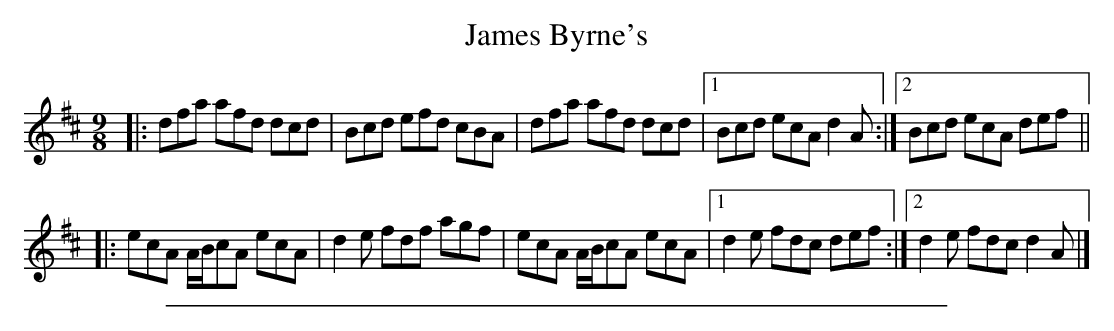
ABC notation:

X:1
T: James Byrne's
M:9/8
K:D
|: dfa afd dcd | Bcd efd cBA | dfa afd dcd |1 Bcd ecA d2A :|2 Bcd ecA def ||
|: ecA A/B/cA ecA | d2e fdf agf | ecA A/B/cA ecA |1 d2e fdc def :|2 d2e fdc d2A |]
